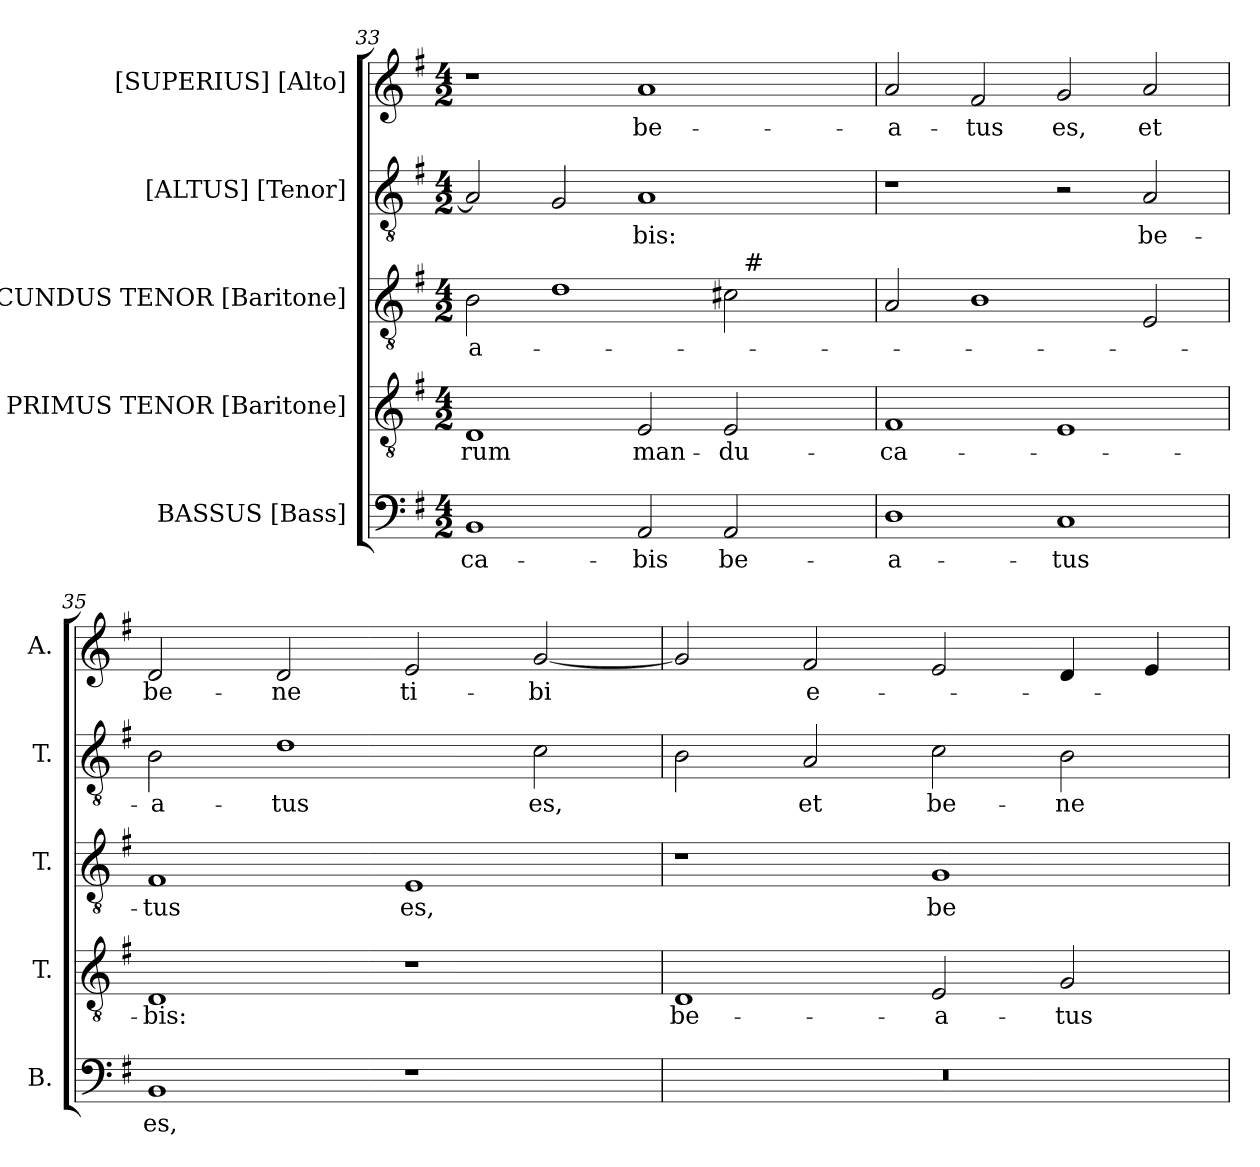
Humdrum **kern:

**kern	**text	**kern	**text	**kern	**text	**kern	**text	**kern	**text
*part5	*part5	*part4	*part4	*part3	*part3	*part2	*part2	*part1	*part1
*staff5	*staff5	*staff4	*staff4	*staff3	*staff3	*staff2	*staff2	*staff1	*staff1
*I"BASSUS [Bass]	*	*I"PRIMUS TENOR [Baritone]	*	*I"SECUNDUS TENOR [Baritone]	*	*I"[ALTUS] [Tenor]	*	*I"[SUPERIUS] [Alto]	*
*I'B.	*	*I'T.	*	*I'T.	*	*I'T.	*	*I'A.	*
!!LO:PB:g=z
*clefF4	*	*clefGv2	*	*clefGv2	*	*clefGv2	*	*clefG2	*
*	*	*ITrd7c12	*	*ITrd7c12	*	*ITrd7c12	*	*	*
*k[f#]	*	*k[f#]	*	*k[f#]	*	*k[f#]	*	*k[f#]	*
*G:	*	*G:	*	*G:	*	*G:	*	*G:	*
*M4/2	*	*M4/2	*	*M4/2	*	*M4/2	*	*M4/2	*
=33	=33	=33	=33	=33	=33	=33	=33	=33	=33
!	!LO:LY:b:color=#000000	!	!	!	!	!	!	!	!
!	!	!	!LO:LY:b:color=#000000	!	!	!	!	!	!
!	!	!	!	!	!LO:LY:b:color=#000000	!	!	!	!
*	*	*	*	*^	*	*	*	*	*
1BBi	-ca-	1DDi	-rum	2BBi\	1ryy	-a-	2AAi/]	.	1r	.
.	.	.	.	1Di	.	.	2GGi/	.	.	.
!	!LO:LY:b:color=#000000	!	!	!	!	!	!	!	!	!
!	!	!	!LO:LY:b:color=#000000	!	!	!	!	!	!	!
!	!	!	!	!	!	!	!	!LO:LY:b:color=#000000	!	!
!	!	!	!	!	!	!	!	!	!	!LO:LY:b:color=#000000
2AAi/	-bis	2EEi/	man-	.	2ryy	.	1AAi	-bis:	1ai	be-
!	!LO:LY:b:color=#000000	!	!	!	!	!	!	!	!	!
!	!	!	!LO:LY:b:color=#000000	!	!	!	!	!	!	!
2AAi/	be-	2EEi/	-du-	2C#i\	32ryy	.	.	.	.	.
.	.	.	.	.	256ryy	.	.	.	.	.
!	!	!	!	!	!LO:TX:a:t=#	!	!	!	!	!
.	.	.	.	.	4ryy	.	.	.	.	.
.	.	.	.	.	8ryy	.	.	.	.	.
.	.	.	.	.	16ryy	.	.	.	.	.
.	.	.	.	.	64..ryy	.	.	.	.	.
*	*	*	*	*v	*v	*	*	*	*	*
=34	=34	=34	=34	=34	=34	=34	=34	=34	=34
*	*	*	*	*^	*	*	*	*	*
!	!LO:LY:b:color=#000000	!	!	!	!	!	!	!	!	!
*	*	*	*	*v	*v	*	*	*	*	*
*	*	*	*	*^	*	*	*	*	*
!	!	!	!LO:LY:b:color=#000000	!	!	!	!	!	!	!
*	*	*	*	*v	*v	*	*	*	*	*
*	*	*	*	*^	*	*	*	*	*
!	!	!	!	!	!	!	!	!	!	!LO:LY:b:color=#000000
*	*	*	*	*v	*v	*	*	*	*	*
1Di	-a-	1FF#i	-ca-	2AAi/	.	1r	.	2ai/	-a-
!	!	!	!	!	!	!	!	!	!LO:LY:b:color=#000000
.	.	.	.	1BBi	.	.	.	2f#i/	-tus
!	!LO:LY:b:color=#000000	!	!	!	!	!	!	!	!
!	!	!	!	!	!	!	!	!	!LO:LY:b:color=#000000
1Ci	-tus	1EEi	.	.	.	2r	.	2gi/	es,
!	!	!	!	!	!	!	!LO:LY:b:color=#000000	!	!
!	!	!	!	!	!	!	!	!	!LO:LY:b:color=#000000
.	.	.	.	2EEi/	.	2AAi/	be-	2ai/	et
=35	=35	=35	=35	=35	=35	=35	=35	=35	=35
!	!LO:LY:b:color=#000000	!	!	!	!	!	!	!	!
!	!	!	!LO:LY:b:color=#000000	!	!	!	!	!	!
!	!	!	!	!	!LO:LY:b:color=#000000	!	!	!	!
!	!	!	!	!	!	!	!LO:LY:b:color=#000000	!	!
!	!	!	!	!	!	!	!	!	!LO:LY:b:color=#000000
1BBi	es,	1DDi	-bis:	1FF#i	-tus	2BBi\	-a-	2di/	be-
!	!	!	!	!	!	!	!LO:LY:b:color=#000000	!	!
!	!	!	!	!	!	!	!	!	!LO:LY:b:color=#000000
.	.	.	.	.	.	1Di	-tus	2di/	-ne
!	!	!	!	!	!LO:LY:b:color=#000000	!	!	!	!
!	!	!	!	!	!	!	!	!	!LO:LY:b:color=#000000
1r	.	1r	.	1EEi	es,	.	.	2ei/	ti-
!	!	!	!	!	!	!	!LO:LY:b:color=#000000	!	!
!	!	!	!	!	!	!	!	!	!LO:LY:b:color=#000000
.	.	.	.	.	.	2Ci\	es,	[2gi/	-bi
=36	=36	=36	=36	=36	=36	=36	=36	=36	=36
!LO:N:vis=1	!	!	!	!	!	!	!	!	!
!	!	!	!LO:LY:b:color=#000000	!	!	!	!	!	!
0r	.	1DDi	be-	1r	.	2BBi\	.	2gi/]	.
!	!	!	!	!	!	!	!LO:LY:b:color=#000000	!	!
!	!	!	!	!	!	!	!	!	!LO:LY:b:color=#000000
.	.	.	.	.	.	2AAi/	et	2f#i/	e-
!	!	!	!LO:LY:b:color=#000000	!	!	!	!	!	!
!	!	!	!	!	!LO:LY:b:color=#000000	!	!	!	!
!	!	!	!	!	!	!	!LO:LY:b:color=#000000	!	!
.	.	2EEi/	-a-	1GGi	be-	2Ci\	be-	2ei/	.
!	!	!	!LO:LY:b:color=#000000	!	!	!	!	!	!
!	!	!	!	!	!	!	!LO:LY:b:color=#000000	!	!
.	.	2GGi/	-tus	.	.	2BBi\	-ne	4di/	.
.	.	.	.	.	.	.	.	4ei/	.
=	=	=	=	=	=	=	=	=	=
*-	*-	*-	*-	*-	*-	*-	*-	*-	*-
